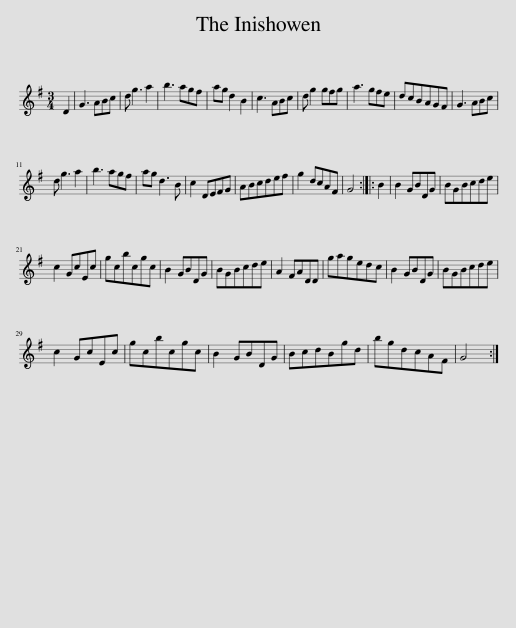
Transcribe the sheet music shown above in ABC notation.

X:1
L:1/8
M:3/4
I:linebreak $
K:G
V:1 treble
V:1
 D2 | G3 ABc | d g3 a2 | b3 agf | ag d2 B2 | %5
 c3 ABc | d g2 gfg | a3 gfe | dcBAGF | G3 ABc |$ %10
 d g3 a2 | b3 agf | ag d3 B | c2 DEFG | ABcdef | %15
 g2 dcAF | G4 :: B2 | B2 GBDG | BGBcde |$ %20
 c2 GcEc | gcbcgc | B2 GBDG | BGBcde | A2 FADD | %25
 gagedc | B2 GBDG | BGBcde |$ c2 GcEc | gcbcgc | %30
 B2 GBDG | BcdBgd | bgdcAF | G4 :| %34
